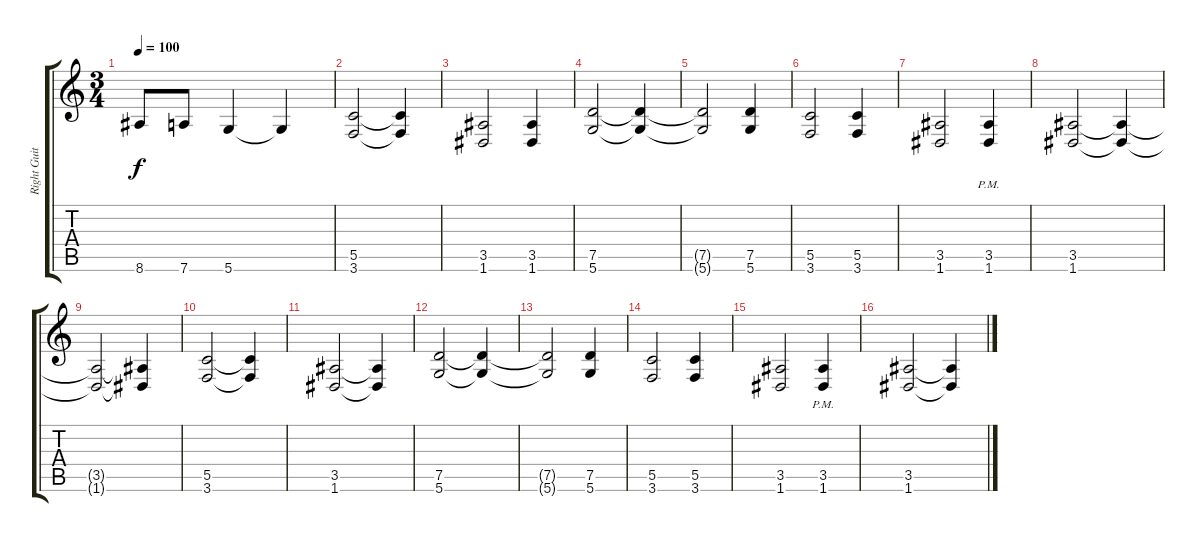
\track ("Right Guitar" "Right Guit") {instrument distortionguitar}
\staff {score tabs}
\tuning (D4 A3 F3 C3 G2 D2) {hide}
\ts (3 4)
\tempo 100
\clef g2
\ks c
8.6.8{dy f} 7.6.8 5.6.4 5.6{t}.4 |
(5.5 3.6).2 (5.5{t} 3.6{t}).4 |
(3.5 1.6).2 (3.5 1.6).4 |
(7.5 5.6).2 (7.5{t} 5.6{t}).4 |
(7.5{t} 5.6{t}).2 (7.5 5.6).4 |
(5.5 3.6).2 (5.5 3.6).4 |
(3.5 1.6).2 (3.5{pm} 1.6{pm}).4 |
(3.5 1.6).2 (3.5{t} 1.6{t}).4 |
(3.5{t} 1.6{t}).2 (3.5{t} 1.6{t}).4 |
(5.5 3.6).2 (5.5{t} 3.6{t}).4 |
(3.5 1.6).2 (3.5{t} 1.6{t}).4 |
(7.5 5.6).2 (7.5{t} 5.6{t}).4 |
(7.5{t} 5.6{t}).2 (7.5 5.6).4 |
(5.5 3.6).2 (5.5 3.6).4 |
(3.5 1.6).2 (3.5{pm} 1.6{pm}).4 |
(3.5 1.6).2 (3.5{t} 1.6{t}).4
